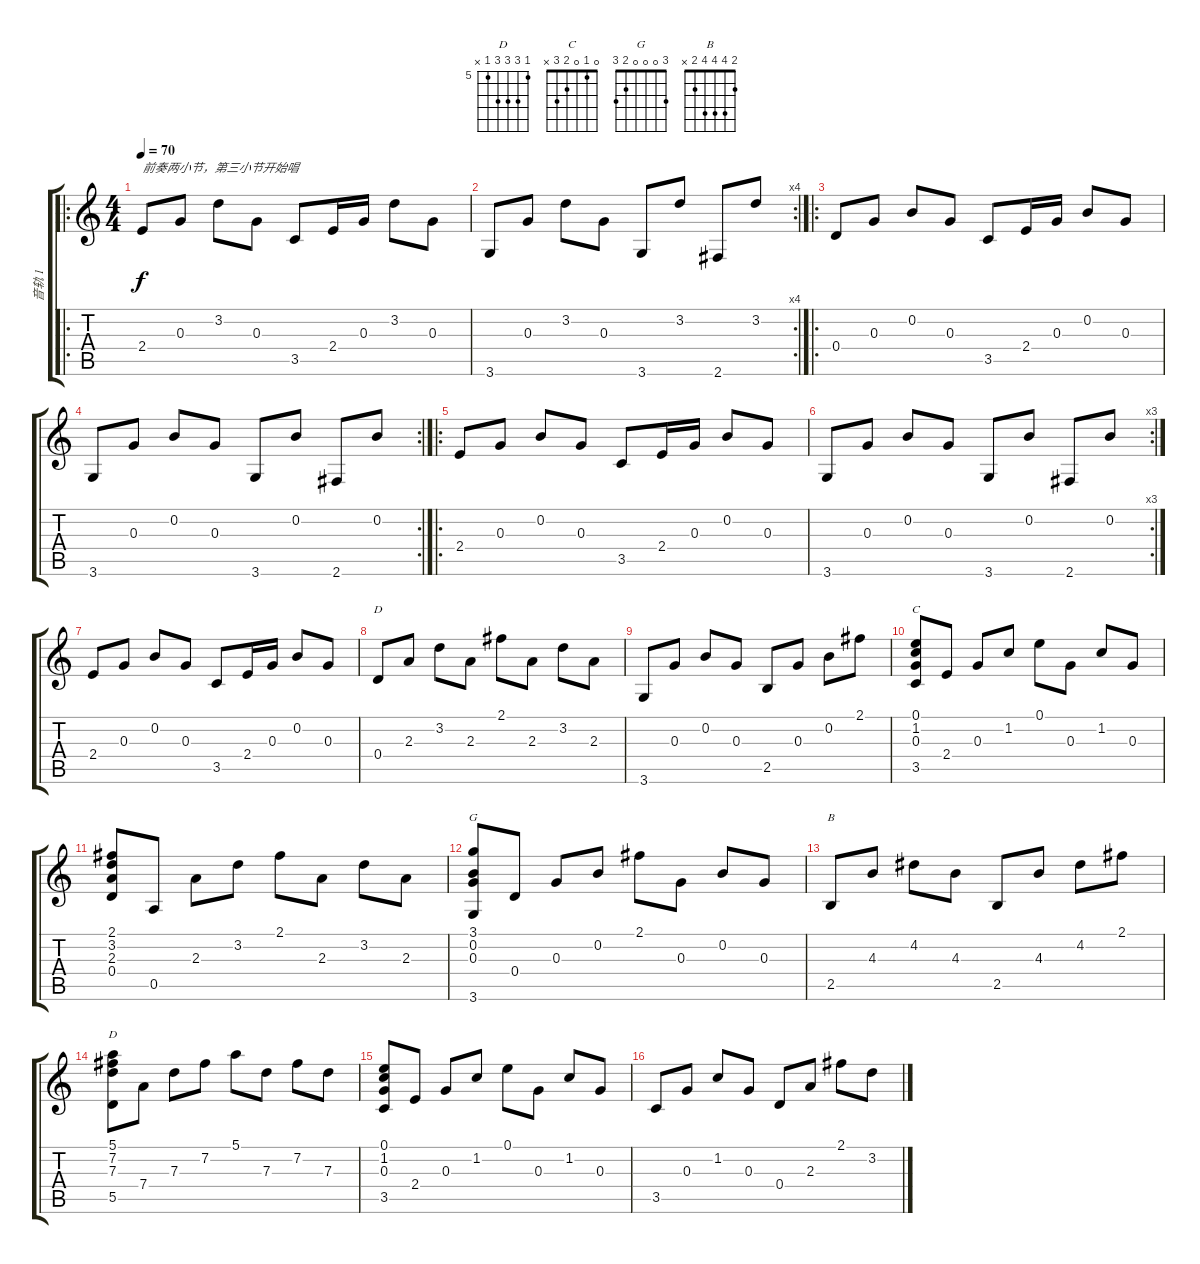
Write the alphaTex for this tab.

\track ("音轨 1" "音轨 1") {instrument acousticguitarnylon}
\staff {score tabs}
\tuning (E4 B3 G3 D3 A2 E2) {hide}
\chord ("D" 2 3 2 0 x x)
\chord ("C" 0 1 0 2 3 x)
\chord ("G" 3 0 0 0 2 3)
\chord ("B" 2 4 4 4 2 x)
\chord ("D" 5 7 7 7 5 x) {firstfret 5}
\ro
\ts (4 4)
\tempo 70
\clef g2
\ks c
2.4.8{txt "前奏两小节，第三小节开始唱" dy f instrument acousticguitarnylon} 0.3.8 3.2.8 0.3.8 3.5.8 2.4.16 0.3.16 3.2.8 0.3.8 |
\rc 4
3.6.8 0.3.8 3.2.8 0.3.8 3.6.8 3.2.8 2.6.8 3.2.8 |
\ro
0.4.8 0.3.8 0.2.8 0.3.8 3.5.8 2.4.16 0.3.16 0.2.8 0.3.8 |
\rc 2
3.6.8 0.3.8 0.2.8 0.3.8 3.6.8 0.2.8 2.6.8 0.2.8 |
\ro
2.4.8 0.3.8 0.2.8 0.3.8 3.5.8 2.4.16 0.3.16 0.2.8 0.3.8 |
\rc 3
3.6.8 0.3.8 0.2.8 0.3.8 3.6.8 0.2.8 2.6.8 0.2.8 |
2.4.8 0.3.8 0.2.8 0.3.8 3.5.8 2.4.16 0.3.16 0.2.8 0.3.8 |
0.4.8{ch "D"} 2.3.8 3.2.8 2.3.8 2.1.8 2.3.8 3.2.8 2.3.8 |
3.6.8 0.3.8 0.2.8 0.3.8 2.5.8 0.3.8 0.2.8 2.1.8 |
(0.1 1.2 0.3 3.5).8{ch "C"} 2.4.8 0.3.8 1.2.8 0.1.8 0.3.8 1.2.8 0.3.8 |
(2.1 3.2 2.3 0.4).8 0.5.8 2.3.8 3.2.8 2.1.8 2.3.8 3.2.8 2.3.8 |
(3.1 0.2 0.3 3.6).8{ch "G"} 0.4.8 0.3.8 0.2.8 2.1.8 0.3.8 0.2.8 0.3.8 |
2.5.8{ch "B"} 4.3.8 4.2.8 4.3.8 2.5.8 4.3.8 4.2.8 2.1.8 |
(5.1 7.2 7.3 5.5).8{ch "D"} 7.4.8 7.3.8 7.2.8 5.1.8 7.3.8 7.2.8 7.3.8 |
(0.1 1.2 0.3 3.5).8 2.4.8 0.3.8 1.2.8 0.1.8 0.3.8 1.2.8 0.3.8 |
3.5.8 0.3.8 1.2.8 0.3.8 0.4.8 2.3.8 2.1.8 3.2.8
